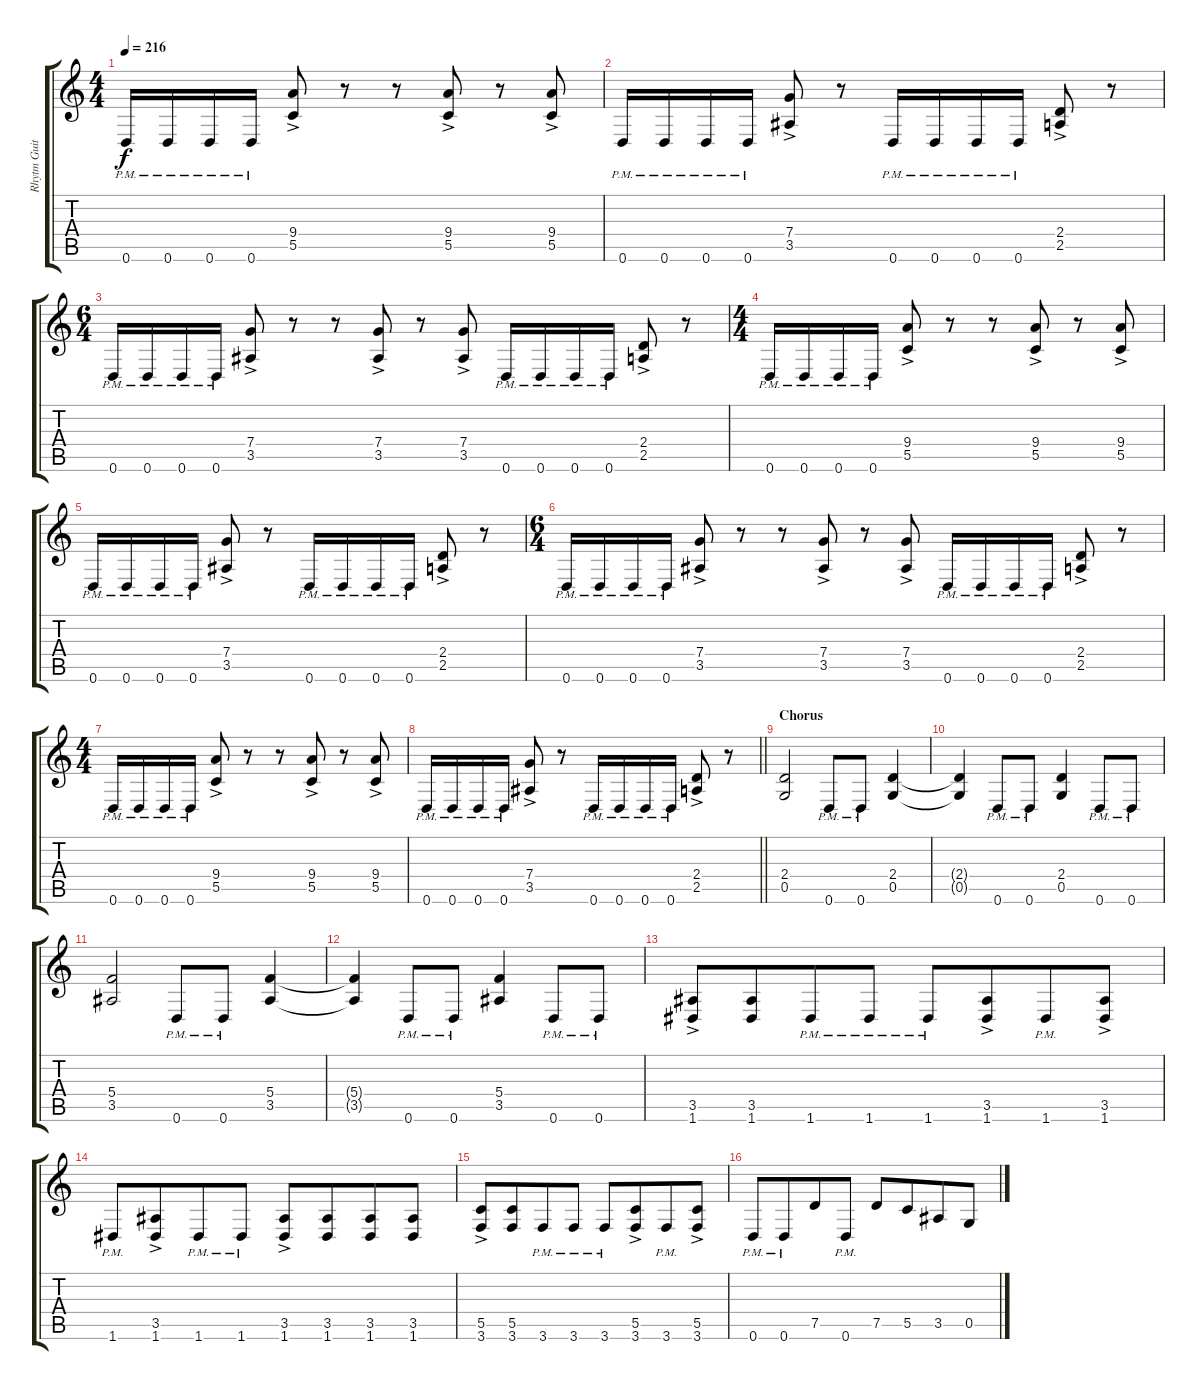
\track ("Rhytm Guitar" "Rhytm Guit") {instrument distortionguitar}
\staff {score tabs}
\tuning (D4 A3 F3 C3 G2 D2) {hide}
\ts (4 4)
\tempo 216
\clef g2
\ks c
0.6{pm}.16{dy f} 0.6{pm}.16 0.6{pm}.16 0.6{pm}.16{beam split} (9.4{ac} 5.5{ac}).8 r.8 r.8 (9.4{ac} 5.5{ac}).8 r.8 (9.4{ac} 5.5{ac}).8 |
0.6{pm}.16 0.6{pm}.16 0.6{pm}.16 0.6{pm}.16 (7.4{ac} 3.5{ac}).8 r.8 0.6{pm}.16 0.6{pm}.16 0.6{pm}.16 0.6{pm}.16 (2.4{ac} 2.5{ac}).8 r.8 |
\ts (6 4)
0.6{pm}.16 0.6{pm}.16 0.6{pm}.16 0.6{pm}.16{beam split} (7.4{ac} 3.5{ac}).8 r.8 r.8 (7.4{ac} 3.5{ac}).8 r.8 (7.4{ac} 3.5{ac}).8{beam split} 0.6{pm}.16 0.6{pm}.16 0.6{pm}.16 0.6{pm}.16{beam split} (2.4{ac} 2.5{ac}).8 r.8 |
\ts (4 4)
0.6{pm}.16 0.6{pm}.16 0.6{pm}.16 0.6{pm}.16{beam split} (9.4{ac} 5.5{ac}).8 r.8 r.8 (9.4{ac} 5.5{ac}).8 r.8 (9.4{ac} 5.5{ac}).8 |
0.6{pm}.16 0.6{pm}.16 0.6{pm}.16 0.6{pm}.16 (7.4{ac} 3.5{ac}).8 r.8 0.6{pm}.16 0.6{pm}.16 0.6{pm}.16 0.6{pm}.16 (2.4{ac} 2.5{ac}).8 r.8 |
\ts (6 4)
0.6{pm}.16 0.6{pm}.16 0.6{pm}.16 0.6{pm}.16{beam split} (7.4{ac} 3.5{ac}).8 r.8 r.8 (7.4{ac} 3.5{ac}).8 r.8 (7.4{ac} 3.5{ac}).8{beam split} 0.6{pm}.16 0.6{pm}.16 0.6{pm}.16 0.6{pm}.16{beam split} (2.4{ac} 2.5{ac}).8 r.8 |
\ts (4 4)
0.6{pm}.16 0.6{pm}.16 0.6{pm}.16 0.6{pm}.16{beam split} (9.4{ac} 5.5{ac}).8 r.8 r.8 (9.4{ac} 5.5{ac}).8 r.8 (9.4{ac} 5.5{ac}).8 |
\barLineRight lightlight
0.6{pm}.16 0.6{pm}.16 0.6{pm}.16 0.6{pm}.16 (7.4{ac} 3.5{ac}).8 r.8 0.6{pm}.16 0.6{pm}.16 0.6{pm}.16 0.6{pm}.16 (2.4{ac} 2.5{ac}).8 r.8 |
\section ("" "Chorus")
(2.4 0.5).2 0.6{pm}.8 0.6{pm}.8 (2.4 0.5).4 |
(2.4{t} 0.5{t}).4 0.6{pm}.8 0.6{pm}.8 (2.4 0.5).4 0.6{pm}.8 0.6{pm}.8 |
(5.4 3.5).2 0.6{pm}.8 0.6{pm}.8 (5.4 3.5).4 |
(5.4{t} 3.5{t}).4 0.6{pm}.8 0.6{pm}.8 (5.4 3.5).4 0.6{pm}.8 0.6{pm}.8 |
(3.5{ac} 1.6{ac}).8 (3.5 1.6).8{beam merge} 1.6{pm}.8 1.6{pm}.8 1.6{pm}.8 (3.5{ac} 1.6{ac}).8{beam merge} 1.6{pm}.8 (3.5{ac} 1.6{ac}).8 |
1.6{pm}.8 (3.5{ac} 1.6{ac}).8{beam merge} 1.6{pm}.8 1.6{pm}.8 (3.5{ac} 1.6{ac}).8 (3.5 1.6).8{beam merge} (3.5 1.6).8 (3.5 1.6).8 |
(5.5{ac} 3.6{ac}).8 (5.5 3.6).8{beam merge} 3.6{pm}.8 3.6{pm}.8 3.6{pm}.8 (5.5{ac} 3.6{ac}).8{beam merge} 3.6{pm}.8 (5.5{ac} 3.6{ac}).8 |
0.6{pm}.8 0.6{pm}.8{beam merge} 7.5.8 0.6{pm}.8 7.5.8 5.5.8{beam merge} 3.5.8 0.5.8
